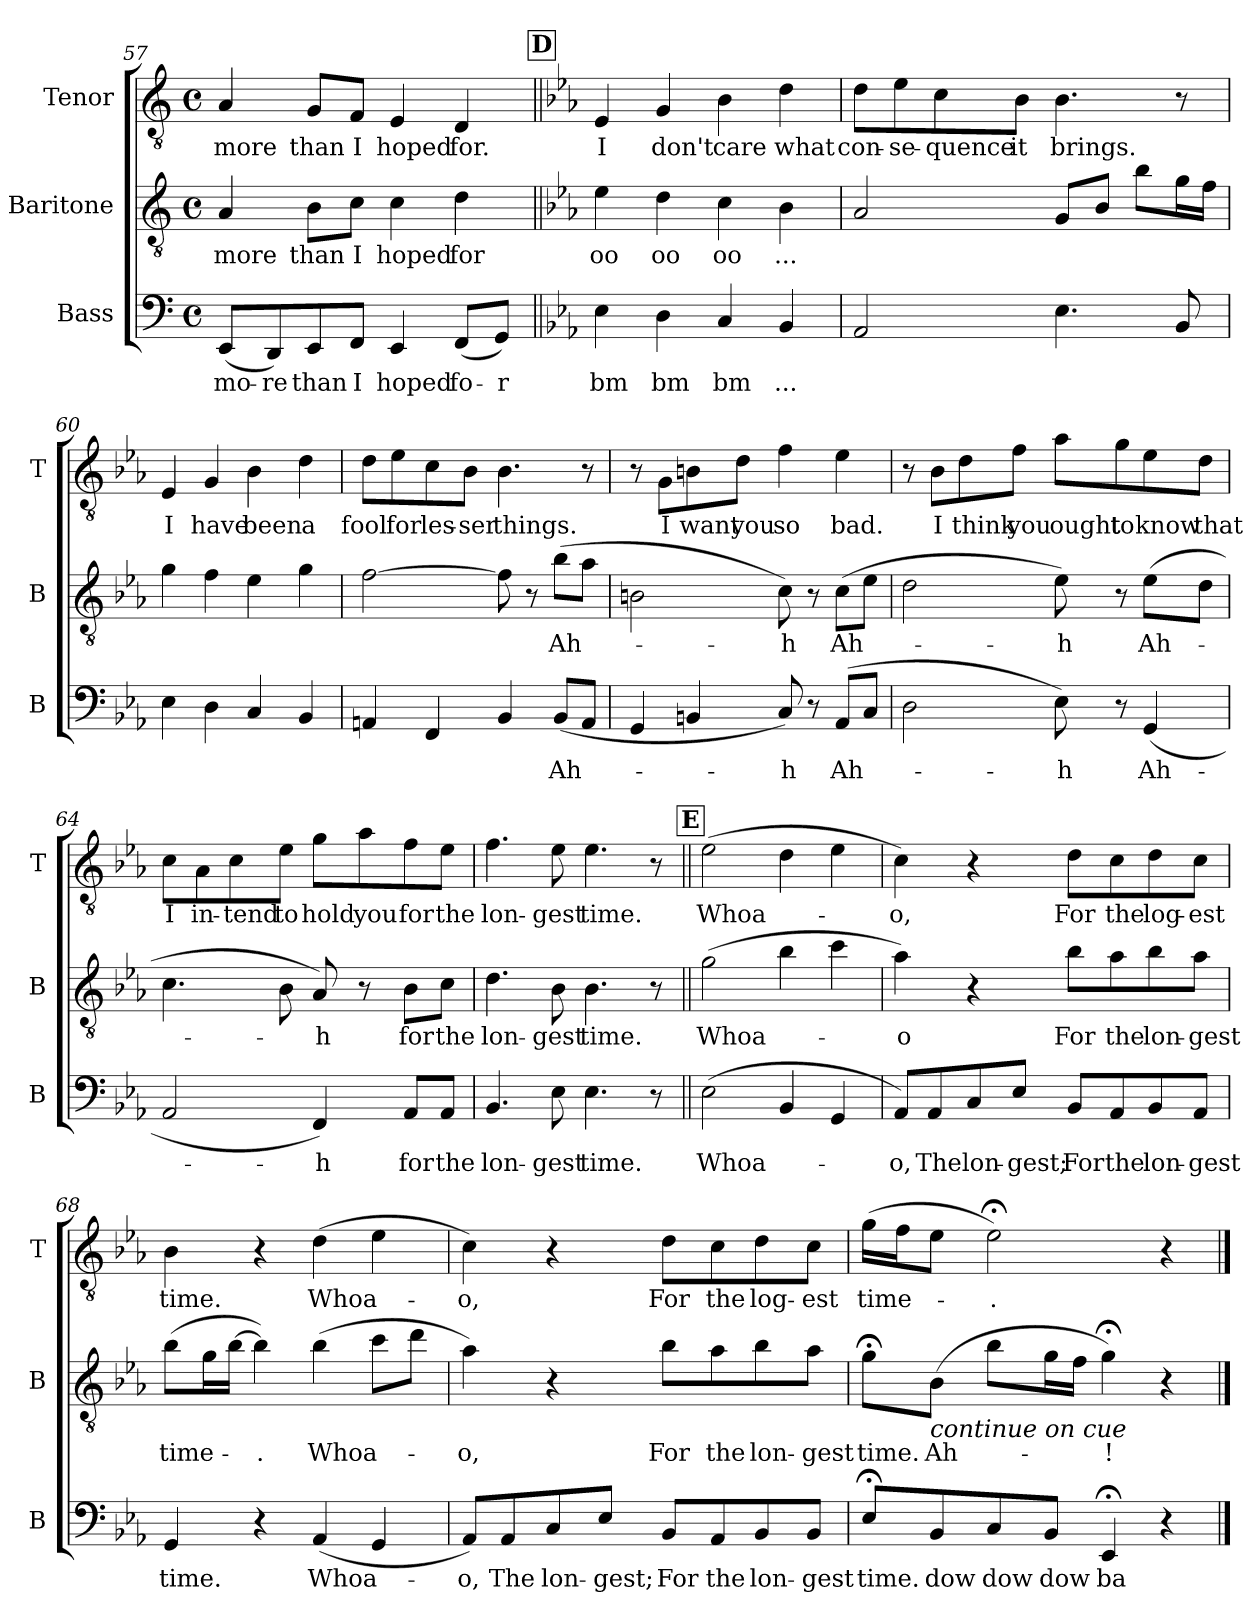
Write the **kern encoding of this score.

**kern	**text	**kern	**text	**kern	**text
*part3	*part3	*part2	*part2	*part1	*part1
*staff3	*staff3	*staff2	*staff2	*staff1	*staff1
*I"Bass	*	*I"Baritone	*	*I"Tenor	*
*I'B	*	*I'B	*	*I'T	*
*clefF4	*	*clefGv2	*	*clefGv2	*
*k[]	*	*k[]	*	*k[]	*
*M4/4	*	*M4/4	*	*M4/4	*
*met(c)	*	*met(c)	*	*met(c)	*
=57	=57	=57	=57	=57	=57
(8EE/L	mo-	4A/	more	4A/	more
8DD/)	-re	.	.	.	.
8EE/	than	8B\L	than	8G/L	than
8FF/J	I	8c\J	I	8F/J	I
4EE/	hoped	4c\	hoped	4E/	hoped
(8FF/L	fo-	4d\	for	4D/	for.
8GG/J)	-r	.	.	.	.
!!LO:LB:g=z
!!LO:REH:place=s1:a:B:fs=14:t=D
=58||	=58||	=58||	=58||	=58||	=58||
*k[b-e-a-]	*	*k[b-e-a-]	*	*k[b-e-a-]	*
4E-\	bm	4e-\	oo	4E-/	I
4D\	bm	4d\	oo	4G/	don't
4C/	bm	4c\	oo	4B-\	care
4BB-/	...	4B-\	...	4d\	what
=59	=59	=59	=59	=59	=59
2AA-/	.	2A-/	.	8d\L	con-
.	.	.	.	8e-\	-se-
.	.	.	.	8c\	-quence
.	.	.	.	8B-\J	it
4.E-\	.	8G/L	.	4.B-\	brings.
.	.	8B-/J	.	.	.
.	.	8b-\L	.	.	.
8BB-/	.	16g\L	.	8r	.
.	.	16f\JJ	.	.	.
=60	=60	=60	=60	=60	=60
4E-\	.	4g\	.	4E-/	I
4D\	.	4f\	.	4G/	have
4C/	.	4e-\	.	4B-\	been
4BB-/	.	4g\	.	4d\	a
=61	=61	=61	=61	=61	=61
4AAn/	.	[2f\	.	8d\L	fool
.	.	.	.	8e-\	for
4FF/	.	.	.	8c\	les-
.	.	.	.	8B-\J	-ser
4BB-/	.	8f\]	.	4.B-\	things.
.	.	8r	.	.	.
(8BB-/L	Ah-	(8b-\L	Ah-	.	.
8AA/J	.	8a-\J	.	8r	.
!!LO:LB:g=z
=62	=62	=62	=62	=62	=62
4GG/	.	2Bn\	.	8r	.
.	.	.	.	8G\L	I
4BBn/	.	.	.	8Bn\	want
.	.	.	.	8d\J	you
8C/)	-h	8c\)	-h	4f\	so
8r	.	8r	.	.	.
(8AA-/L	Ah-	(8c\L	Ah-	4e-\	bad.
8C/J	.	8e-\J	.	.	.
=63	=63	=63	=63	=63	=63
2D\	.	2d\	.	8r	.
.	.	.	.	8B-\L	I
.	.	.	.	8d\	think
.	.	.	.	8f\J	you
8E-\)	-h	8e-\)	-h	8a-\L	ought
8r	.	8r	.	8g\	to
(4GG/	Ah-	(8e-\L	Ah-	8e-\	know
.	.	8d\J	.	8d\J	that
=64	=64	=64	=64	=64	=64
2AA-/	.	4.c\	.	8c\L	I
.	.	.	.	8A-\	in-
.	.	.	.	8c\	-tend
.	.	8B-\	.	8e-\J	to
4FF/)	-h	8A-/)	-h	8g\L	hold
.	.	8r	.	8a-\	you
8AA-/L	for	8B-\L	for	8f\	for
8AA-/J	the	8c\J	the	8e-\J	the
=65	=65	=65	=65	=65	=65
4.BB-/	lon-	4.d\	lon-	4.f\	lon-
8E-\	-gest	8B-\	-gest	8e-\	-gest
4.E-\	time.	4.B-\	time.	4.e-\	time.
8r	.	8r	.	8r	.
!!LO:LB:g=z
!!LO:REH:place=s1:a:B:fs=14:t=E
=66||	=66||	=66||	=66||	=66||	=66||
(2E-\	Whoa-	(2g\	Whoa-	(2e-\	Whoa-
4BB-/	.	4b-\	.	4d\	.
4GG/	.	4cc\	.	4e-\	.
=67	=67	=67	=67	=67	=67
8AA-/L)	-o,	4a-\)	-o	4c\)	-o,
8AA-/	The	.	.	.	.
8C/	lon-	4r	.	4r	.
8E-/J	-gest;	.	.	.	.
8BB-/L	For	8b-\L	For	8d\L	For
8AA-/	the	8a-\	the	8c\	the
8BB-/	lon-	8b-\	lon-	8d\	log-
8AA-/J	-gest	8a-\J	-gest	8c\J	-est
=68	=68	=68	=68	=68	=68
4GG/	time.	(8b-\L	time-	4B-\	time.
.	.	16g\L	.	.	.
.	.	[16b-\JJ	.	.	.
4r	.	4b-\])	-.	4r	.
(4AA-/	Whoa-	(4b-\	Whoa-	(4d\	Whoa-
4GG/	.	8cc\L	.	4e-\	.
.	.	8dd\J	.	.	.
=69	=69	=69	=69	=69	=69
8AA-/L)	-o,	4a-\)	-o,	4c\)	-o,
8AA-/	The	.	.	.	.
8C/	lon-	4r	.	4r	.
8E-/J	-gest;	.	.	.	.
8BB-/L	For	8b-\L	For	8d\L	For
8AA-/	the	8a-\	the	8c\	the
8BB-/	lon-	8b-\	lon-	8d\	log-
8BB-/J	-gest	8a-\J	-gest	8c\J	-est
=70	=70	=70	=70	=70	=70
8E-;</L	time.	8g;<\L	time.	(16g\LL	time-
.	.	.	.	16f\J	.
!	!	!LO:TX:b:i:t=continue on cue	!	!	!
8BB-/	dow	(8B-\J	Ah-	8e-\J	.
8C/	dow	8b-\L	.	2e-;<\)	-.
8BB-/J	dow	16g\L	.	.	.
.	.	16f\JJ	.	.	.
4EE-;</	ba	4g;<\)	-!	.	.
4r	.	4r	.	4r	.
==	==	==	==	==	==
*-	*-	*-	*-	*-	*-
